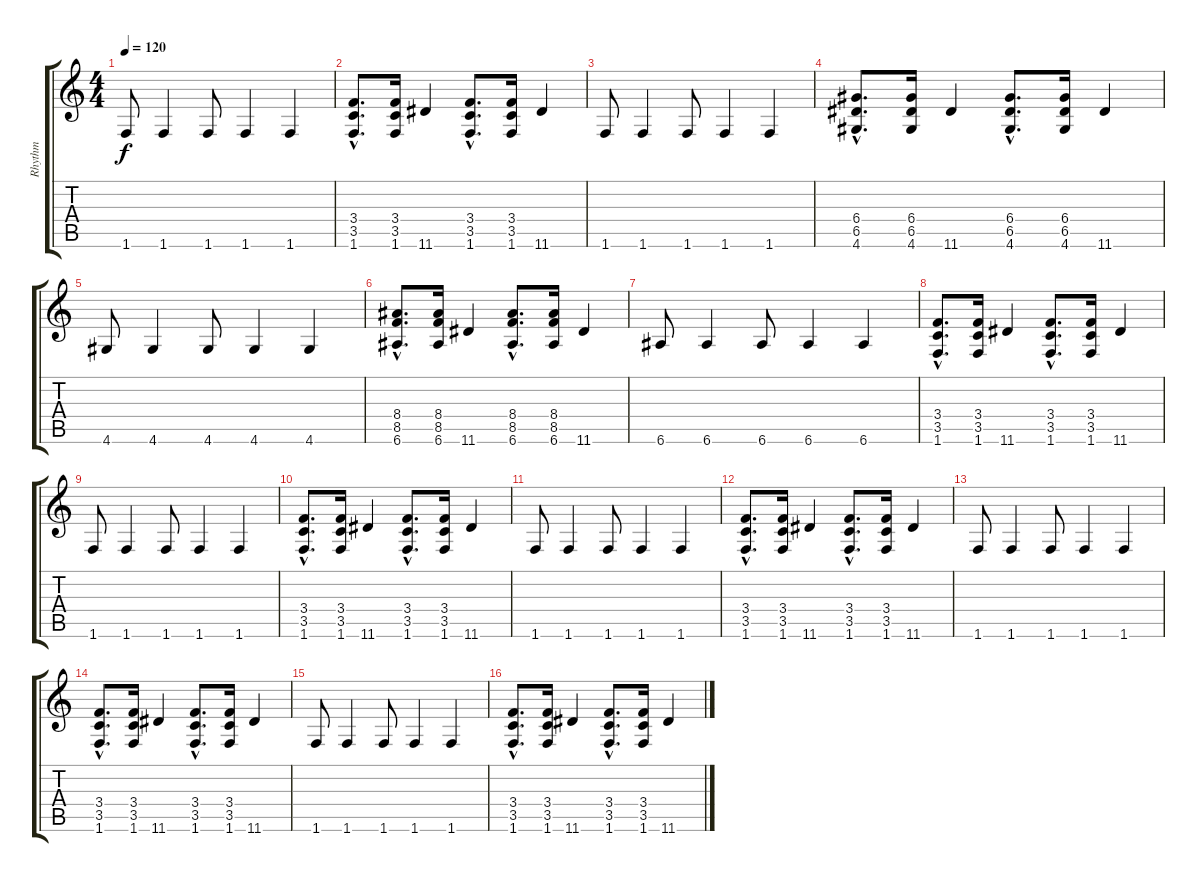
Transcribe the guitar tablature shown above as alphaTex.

\track ("Rhythm" "Rhythm") {instrument distortionguitar}
\staff {score tabs}
\tuning (E4 B3 G3 D3 A2 E2) {hide}
\ts (4 4)
\tempo 120
\clef g2
\ks c
1.6.8{dy f} 1.6.4 1.6.8 1.6.4 1.6.4 |
(3.4{hac} 3.5{hac} 1.6{hac}).8{d} (3.4 3.5 1.6).16 11.6.4 (3.4{hac} 3.5{hac} 1.6{hac}).8{d} (3.4 3.5 1.6).16 11.6.4 |
1.6.8 1.6.4 1.6.8 1.6.4 1.6.4 |
(6.4{hac} 6.5{hac} 4.6{hac}).8{d} (6.4 6.5 4.6).16 11.6.4 (6.4{hac} 6.5{hac} 4.6{hac}).8{d} (6.4 6.5 4.6).16 11.6.4 |
4.6.8 4.6.4 4.6.8 4.6.4 4.6.4 |
(8.4{hac} 8.5{hac} 6.6{hac}).8{d} (8.4 8.5 6.6).16 11.6.4 (8.4{hac} 8.5{hac} 6.6{hac}).8{d} (8.4 8.5 6.6).16 11.6.4 |
6.6.8 6.6.4 6.6.8 6.6.4 6.6.4 |
(3.4{hac} 3.5{hac} 1.6{hac}).8{d} (3.4 3.5 1.6).16 11.6.4 (3.4{hac} 3.5{hac} 1.6{hac}).8{d} (3.4 3.5 1.6).16 11.6.4 |
1.6.8 1.6.4 1.6.8 1.6.4 1.6.4 |
(3.4{hac} 3.5{hac} 1.6{hac}).8{d} (3.4 3.5 1.6).16 11.6.4 (3.4{hac} 3.5{hac} 1.6{hac}).8{d} (3.4 3.5 1.6).16 11.6.4 |
1.6.8 1.6.4 1.6.8 1.6.4 1.6.4 |
(3.4{hac} 3.5{hac} 1.6{hac}).8{d} (3.4 3.5 1.6).16 11.6.4 (3.4{hac} 3.5{hac} 1.6{hac}).8{d} (3.4 3.5 1.6).16 11.6.4 |
1.6.8 1.6.4 1.6.8 1.6.4 1.6.4 |
(3.4{hac} 3.5{hac} 1.6{hac}).8{d} (3.4 3.5 1.6).16 11.6.4 (3.4{hac} 3.5{hac} 1.6{hac}).8{d} (3.4 3.5 1.6).16 11.6.4 |
1.6.8 1.6.4 1.6.8 1.6.4 1.6.4 |
(3.4{hac} 3.5{hac} 1.6{hac}).8{d} (3.4 3.5 1.6).16 11.6.4 (3.4{hac} 3.5{hac} 1.6{hac}).8{d} (3.4 3.5 1.6).16 11.6.4
